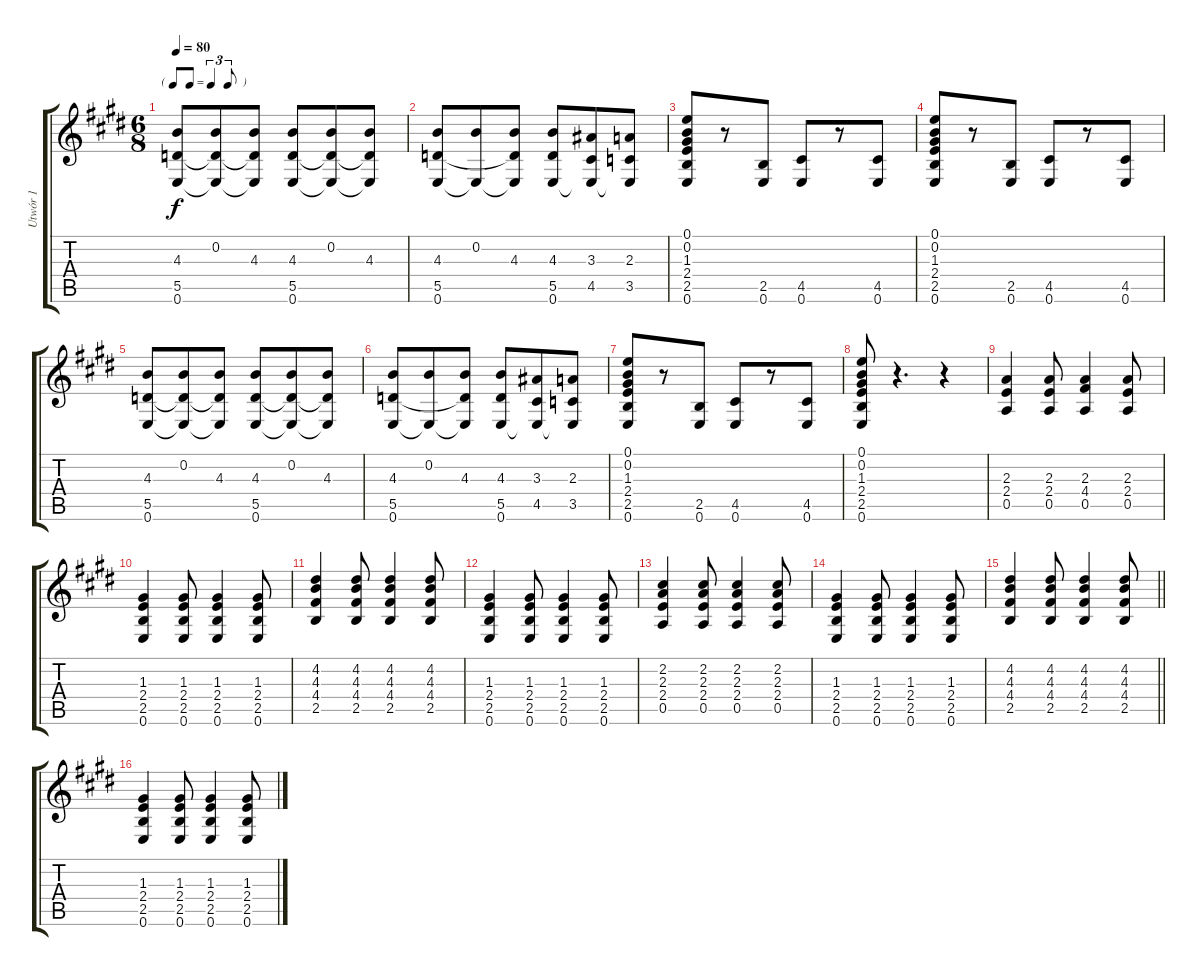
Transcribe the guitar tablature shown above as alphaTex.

\track ("Utwór 1" "Utwór 1") {instrument electricguitarjazz}
\staff {score tabs}
\tuning (E4 B3 G3 D3 A2 E2) {hide}
\ts (6 8)
\tf triplet8th
\tempo 80
\clef g2
\ks e
(4.3 5.5 0.6).8{dy f instrument electricguitarjazz} (0.2 5.5{t} 0.6{t}).8 (4.3 5.5{t} 0.6{t}).8 (4.3 5.5 0.6).8 (0.2 5.5{t} 0.6{t}).8 (4.3 5.5{t} 0.6{t}).8 |
(4.3 5.5 0.6).8 (0.2 0.6{t}).8 (4.3 5.5{t} 0.6{t}).8 (4.3 5.5 0.6).8 (3.3 4.5 0.6{t}).8 (2.3 3.5 0.6{t}).8 |
(0.1 0.2 1.3 2.4 2.5 0.6).8 r.8 (2.5 0.6).8 (4.5 0.6).8 r.8 (4.5 0.6).8 |
(0.1 0.2 1.3 2.4 2.5 0.6).8 r.8 (2.5 0.6).8 (4.5 0.6).8 r.8 (4.5 0.6).8 |
(4.3 5.5 0.6).8 (0.2 5.5{t} 0.6{t}).8 (4.3 5.5{t} 0.6{t}).8 (4.3 5.5 0.6).8 (0.2 5.5{t} 0.6{t}).8 (4.3 5.5{t} 0.6{t}).8 |
(4.3 5.5 0.6).8 (0.2 0.6{t}).8 (4.3 5.5{t} 0.6{t}).8 (4.3 5.5 0.6).8 (3.3 4.5 0.6{t}).8 (2.3 3.5 0.6{t}).8 |
(0.1 0.2 1.3 2.4 2.5 0.6).8 r.8 (2.5 0.6).8 (4.5 0.6).8 r.8 (4.5 0.6).8 |
(0.1 0.2 1.3 2.4 2.5 0.6).8 r.4{d} r.4 |
(2.3 2.4 0.5).4 (2.3 2.4 0.5).8 (2.3 4.4 0.5).4 (2.3 2.4 0.5).8 |
(1.3 2.4 2.5 0.6).4 (1.3 2.4 2.5 0.6).8 (1.3 2.4 2.5 0.6).4 (1.3 2.4 2.5 0.6).8 |
(4.2 4.3 4.4 2.5).4 (4.2 4.3 4.4 2.5).8 (4.2 4.3 4.4 2.5).4 (4.2 4.3 4.4 2.5).8 |
(1.3 2.4 2.5 0.6).4 (1.3 2.4 2.5 0.6).8 (1.3 2.4 2.5 0.6).4 (1.3 2.4 2.5 0.6).8 |
(2.2 2.3 2.4 0.5).4 (2.2 2.3 2.4 0.5).8 (2.2 2.3 2.4 0.5).4 (2.2 2.3 2.4 0.5).8 |
(1.3 2.4 2.5 0.6).4 (1.3 2.4 2.5 0.6).8 (1.3 2.4 2.5 0.6).4 (1.3 2.4 2.5 0.6).8 |
\barLineRight lightlight
(4.2 4.3 4.4 2.5).4 (4.2 4.3 4.4 2.5).8 (4.2 4.3 4.4 2.5).4 (4.2 4.3 4.4 2.5).8 |
(1.3 2.4 2.5 0.6).4 (1.3 2.4 2.5 0.6).8 (1.3 2.4 2.5 0.6).4 (1.3 2.4 2.5 0.6).8
